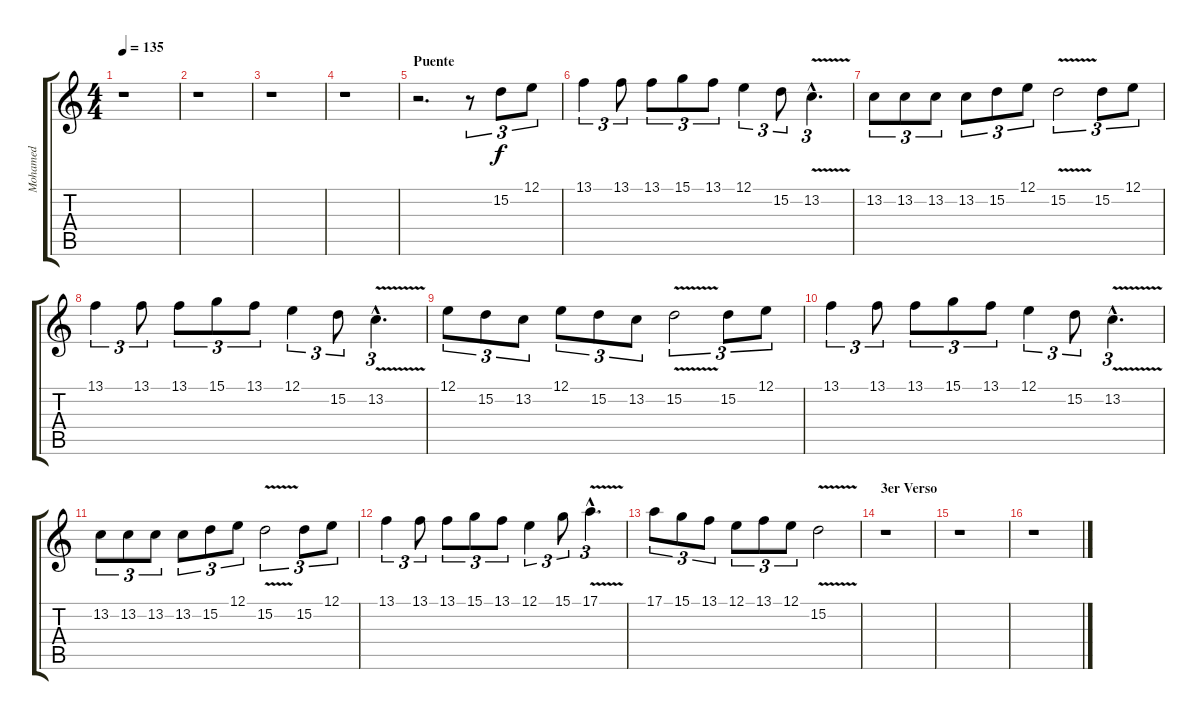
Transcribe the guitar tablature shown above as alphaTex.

\track ("Mohamed" "Mohamed") {instrument violin}
\staff {score tabs}
\tuning (E4 B3 G3 D3 A2 E2) {hide}
\ts (4 4)
\tempo 135
\clef g2
\ks c
r.1{dy f} |
r.1 |
r.1 |
r.1 |
\section ("" "Puente")
r.2{d} r.8{tu (3 2)} 15.2.8{tu (3 2)} 12.1.8{tu (3 2)} |
13.1.4{tu (3 2)} 13.1.8{tu (3 2)} 13.1.8{tu (3 2)} 15.1.8{tu (3 2)} 13.1.8{tu (3 2)} 12.1.4{tu (3 2)} 15.2.8{tu (3 2)} 13.2{v hac}.4{d tu (3 2)} |
13.2.8{tu (3 2)} 13.2.8{tu (3 2)} 13.2.8{tu (3 2)} 13.2.8{tu (3 2)} 15.2.8{tu (3 2)} 12.1.8{tu (3 2)} 15.2{v}.2{tu (3 2)} 15.2.8{tu (3 2)} 12.1.8{tu (3 2)} |
13.1.4{tu (3 2)} 13.1.8{tu (3 2)} 13.1.8{tu (3 2)} 15.1.8{tu (3 2)} 13.1.8{tu (3 2)} 12.1.4{tu (3 2)} 15.2.8{tu (3 2)} 13.2{v hac}.4{d tu (3 2)} |
12.1.8{tu (3 2)} 15.2.8{tu (3 2)} 13.2.8{tu (3 2)} 12.1.8{tu (3 2)} 15.2.8{tu (3 2)} 13.2.8{tu (3 2)} 15.2{v}.2{tu (3 2)} 15.2.8{tu (3 2)} 12.1.8{tu (3 2)} |
13.1.4{tu (3 2)} 13.1.8{tu (3 2)} 13.1.8{tu (3 2)} 15.1.8{tu (3 2)} 13.1.8{tu (3 2)} 12.1.4{tu (3 2)} 15.2.8{tu (3 2)} 13.2{v hac}.4{d tu (3 2)} |
13.2.8{tu (3 2)} 13.2.8{tu (3 2)} 13.2.8{tu (3 2)} 13.2.8{tu (3 2)} 15.2.8{tu (3 2)} 12.1.8{tu (3 2)} 15.2{v}.2{tu (3 2)} 15.2.8{tu (3 2)} 12.1.8{tu (3 2)} |
13.1.4{tu (3 2)} 13.1.8{tu (3 2)} 13.1.8{tu (3 2)} 15.1.8{tu (3 2)} 13.1.8{tu (3 2)} 12.1.4{tu (3 2)} 15.1.8{tu (3 2)} 17.1{v hac}.4{d tu (3 2)} |
17.1.8{tu (3 2)} 15.1.8{tu (3 2)} 13.1.8{tu (3 2)} 12.1.8{tu (3 2)} 13.1.8{tu (3 2)} 12.1.8{tu (3 2)} 15.2{v}.2 |
\section ("" "3er Verso")
r.1 |
r.1 |
r.1
